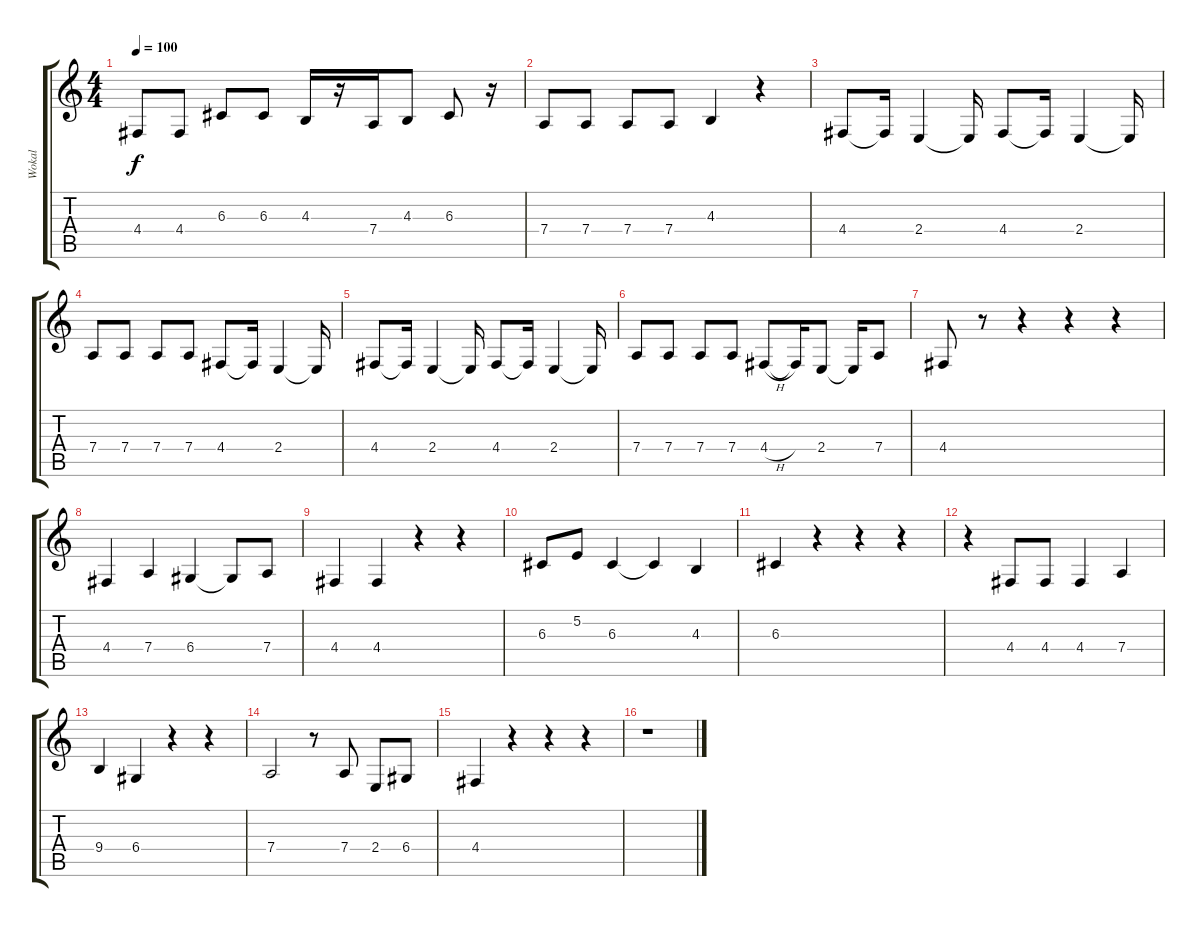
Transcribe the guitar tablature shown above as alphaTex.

\track ("Wokal" "Wokal") {instrument oboe}
\staff {score tabs}
\tuning (E4 B3 G3 D3 A2 E2) {hide}
\ts (4 4)
\tempo 100
\clef g2
\ks c
4.4.8{dy f} 4.4.8 6.3.8 6.3.8 4.3.16 r.16 7.4.16 4.3.8 6.3.8 r.16 |
7.4.8 7.4.8 7.4.8 7.4.8 4.3.4 r.4 |
4.4.8 4.4{t}.16 2.4.4 2.4{t}.16 4.4.8 4.4{t}.16 2.4.4 2.4{t}.16 |
7.4.8 7.4.8 7.4.8 7.4.8 4.4.8 4.4{t}.16 2.4.4 2.4{t}.16 |
4.4.8 4.4{t}.16 2.4.4 2.4{t}.16 4.4.8 4.4{t}.16 2.4.4 2.4{t}.16 |
7.4.8 7.4.8 7.4.8 7.4.8 4.4{h}.8 4.4{t}.16 2.4.8 2.4{t}.16 7.4.8 |
4.4.8 r.8 r.4 r.4 r.4 |
4.4.4 7.4.4 6.4.4 6.4{t}.8 7.4.8 |
4.4.4 4.4.4 r.4 r.4 |
6.3.8 5.2.8 6.3.4 6.3{t}.4 4.3.4 |
6.3.4 r.4 r.4 r.4 |
r.4 4.4.8 4.4.8 4.4.4 7.4.4 |
9.4.4 6.4.4 r.4 r.4 |
7.4.2 r.8 7.4.8 2.4.8 6.4.8 |
4.4.4 r.4 r.4 r.4 |
r.1
